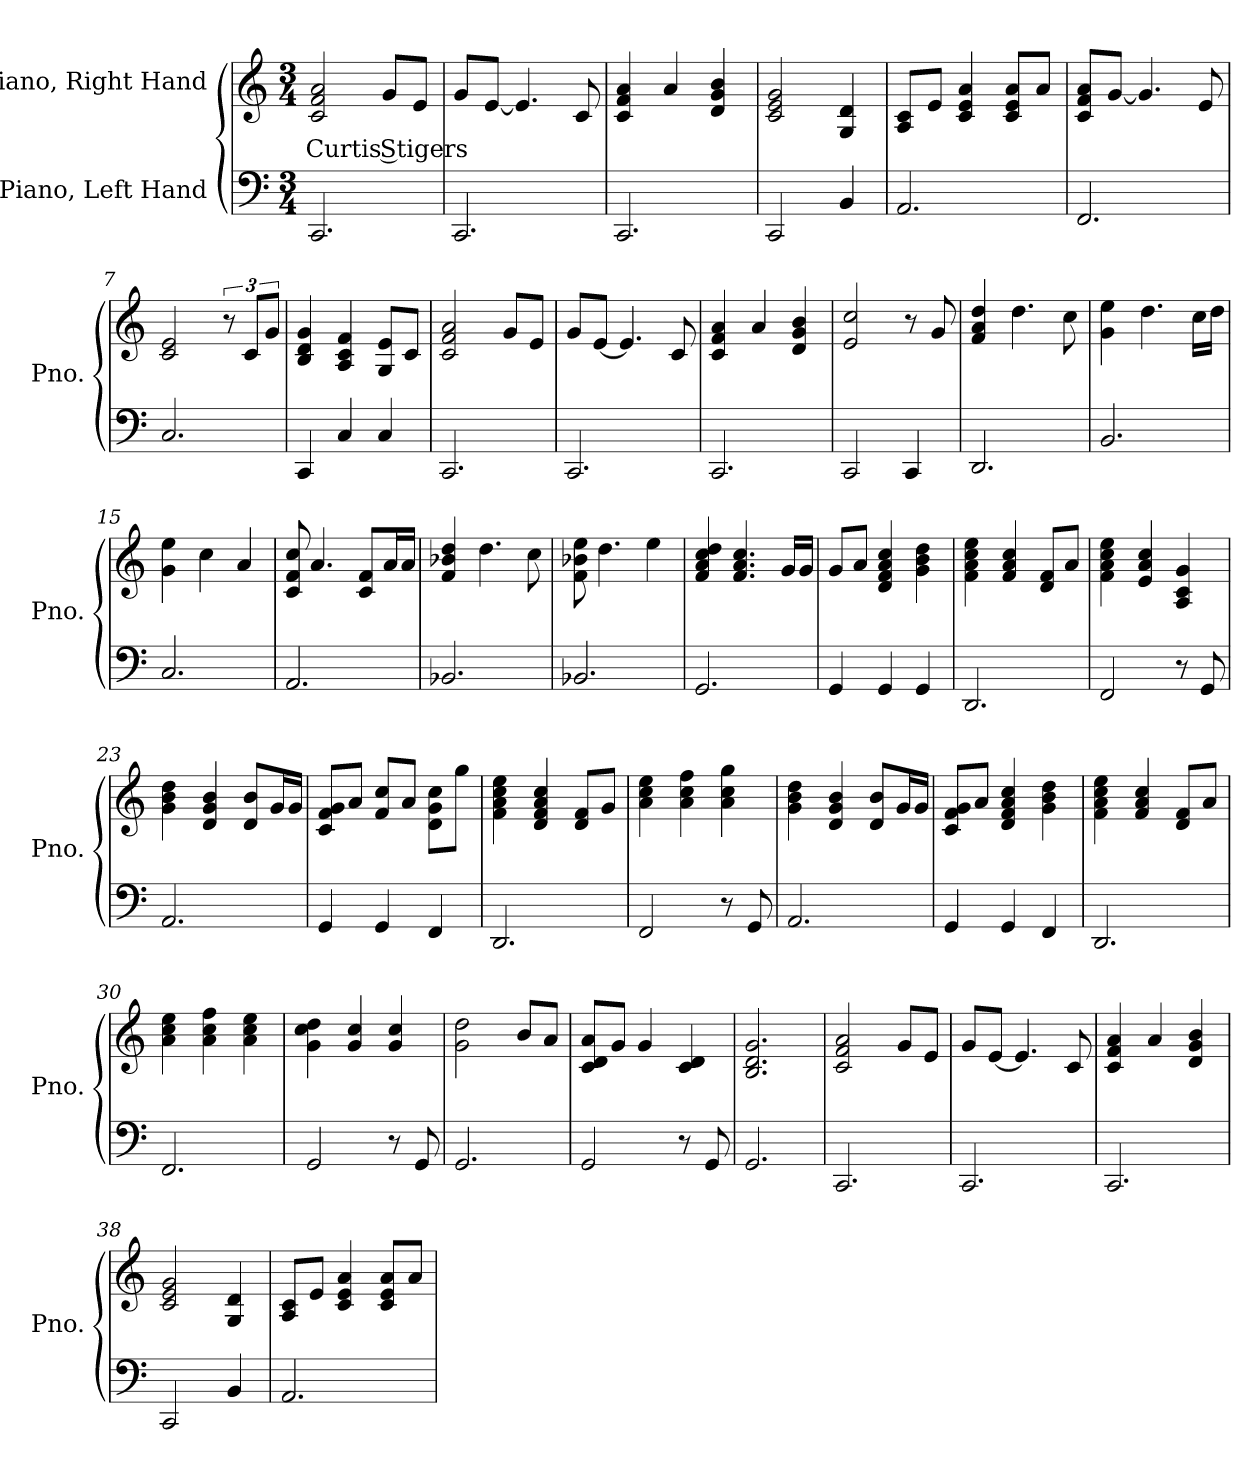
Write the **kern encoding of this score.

**kern	**kern	**text
*part2	*part1	*part1
*staff2	*staff1	*staff1
*I"Piano, Left Hand	*I"Piano, Right Hand	*
*I'Pno.	*I'Pno.	*
*clefF4	*clefG2	*
*k[]	*k[]	*
*M3/4	*M3/4	*
*MM100	*MM100	*
=1	=1	=1
!	!	!LO:LY:b
2.CC/	2c/ 2f/ 2a/	Curtis Stigers
.	8g/L	.
.	8e/J	.
=2	=2	=2
2.CC/	8g/L	.
.	[8e/J	.
.	4.e/]	.
.	8c/	.
=3	=3	=3
2.CC/	4c/ 4f/ 4a/	.
.	4a/	.
.	4d/ 4g/ 4b/	.
=4	=4	=4
2CC/	2c/ 2e/ 2g/	.
4BB/	4G/ 4d/	.
=5	=5	=5
2.AA/	8A/ 8c/L	.
.	8e/J	.
.	4c/ 4e/ 4a/	.
.	8c/ 8e/ 8a/L	.
.	8a/J	.
=6	=6	=6
2.FF/	8c/ 8f/ 8a/L	.
.	[8g/J	.
.	4.g/]	.
.	8e/	.
!!LO:LB:g=z
=7	=7	=7
2.C/	2c/ 2e/	.
.	12r	.
.	12c/L	.
.	12g/J	.
=8	=8	=8
4CC/	4B/ 4d/ 4g/	.
4C/	4A/ 4c/ 4f/	.
4C/	8G/ 8e/L	.
.	8c/J	.
=9	=9	=9
2.CC/	2c/ 2f/ 2a/	.
.	8g/L	.
.	8e/J	.
=10	=10	=10
2.CC/	8g/L	.
.	[8e/J	.
.	4.e/]	.
.	8c/	.
=11	=11	=11
2.CC/	4c/ 4f/ 4a/	.
.	4a/	.
.	4d/ 4g/ 4b/	.
=12	=12	=12
2CC/	2e/ 2cc/	.
4CC/	8r	.
.	8g/	.
=13	=13	=13
2.DD/	4f/ 4a/ 4dd/	.
.	4.dd\	.
.	8cc\	.
=14	=14	=14
2.BB/	4g\ 4ee\	.
.	4.dd\	.
.	16cc\LL	.
.	16dd\JJ	.
=15	=15	=15
2.C/	4g\ 4ee\	.
.	4cc\	.
.	4a/	.
!!LO:LB:g=z
=16	=16	=16
2.AA/	8c/ 8f/ 8cc/	.
.	4.a/	.
.	8c/ 8f/L	.
.	16a/L	.
.	16a/JJ	.
=17	=17	=17
2.BB-X/	4f/ 4b-X/ 4dd/	.
.	4.dd\	.
.	8cc\	.
=18	=18	=18
2.BB-X/	8f\ 8b-X\ 8ee\	.
.	4.dd\	.
.	4ee\	.
=19	=19	=19
2.GG/	4f/ 4a/ 4cc/ 4dd/	.
.	4.f/ 4.a/ 4.cc/	.
.	16g/LL	.
.	16g/JJ	.
=20	=20	=20
4GG/	8g/L	.
.	8a/J	.
4GG/	4d/ 4f/ 4a/ 4cc/	.
4GG/	4g\ 4b\ 4dd\	.
=21	=21	=21
2.DD/	4f\ 4a\ 4cc\ 4ee\	.
.	4f/ 4a/ 4cc/	.
.	8d/ 8f/L	.
.	8a/J	.
=22	=22	=22
2FF/	4f\ 4a\ 4cc\ 4ee\	.
.	4e/ 4a/ 4cc/	.
8r	4A/ 4c/ 4g/	.
8GG/	.	.
=23	=23	=23
2.AA/	4g\ 4b\ 4dd\	.
.	4d/ 4g/ 4b/	.
.	8d/ 8b/L	.
.	16g/L	.
.	16g/JJ	.
!!LO:LB:g=z
=24	=24	=24
4GG/	8c/ 8f/ 8g/L	.
.	8a/J	.
4GG/	8f/ 8cc/L	.
.	8a/J	.
4FF/	8d\ 8g\ 8cc\L	.
.	8gg\J	.
=25	=25	=25
2.DD/	4f\ 4a\ 4cc\ 4ee\	.
.	4d/ 4f/ 4a/ 4cc/	.
.	8d/ 8f/L	.
.	8g/J	.
=26	=26	=26
2FF/	4a\ 4cc\ 4ee\	.
.	4a\ 4cc\ 4ff\	.
8r	4a\ 4cc\ 4gg\	.
8GG/	.	.
=27	=27	=27
2.AA/	4g\ 4b\ 4dd\	.
.	4d/ 4g/ 4b/	.
.	8d/ 8b/L	.
.	16g/L	.
.	16g/JJ	.
=28	=28	=28
4GG/	8c/ 8f/ 8g/L	.
.	8a/J	.
4GG/	4d/ 4f/ 4a/ 4cc/	.
4FF/	4g\ 4b\ 4dd\	.
=29	=29	=29
2.DD/	4f\ 4a\ 4cc\ 4ee\	.
.	4f/ 4a/ 4cc/	.
.	8d/ 8f/L	.
.	8a/J	.
=30	=30	=30
2.FF/	4a\ 4cc\ 4ee\	.
.	4a\ 4cc\ 4ff\	.
.	4a\ 4cc\ 4ee\	.
=31	=31	=31
2GG/	4g\ 4cc\ 4dd\	.
.	4g/ 4cc/	.
8r	4g/ 4cc/	.
8GG/	.	.
!!LO:LB:g=z
=32	=32	=32
2.GG/	2g\ 2dd\	.
.	8b/L	.
.	8a/J	.
=33	=33	=33
2GG/	8c/ 8d/ 8a/L	.
.	8g/J	.
.	4g/	.
8r	4c/ 4d/	.
8GG/	.	.
=34	=34	=34
2.GG/	2.B/ 2.d/ 2.g/	.
=35	=35	=35
2.CC/	2c/ 2f/ 2a/	.
.	8g/L	.
.	8e/J	.
=36	=36	=36
2.CC/	8g/L	.
.	[8e/J	.
.	4.e/]	.
.	8c/	.
=37	=37	=37
2.CC/	4c/ 4f/ 4a/	.
.	4a/	.
.	4d/ 4g/ 4b/	.
=38	=38	=38
2CC/	2c/ 2e/ 2g/	.
4BB/	4G/ 4d/	.
=39	=39	=39
2.AA/	8A/ 8c/L	.
.	8e/J	.
.	4c/ 4e/ 4a/	.
.	8c/ 8e/ 8a/L	.
.	8a/J	.
=	=	=
*-	*-	*-
